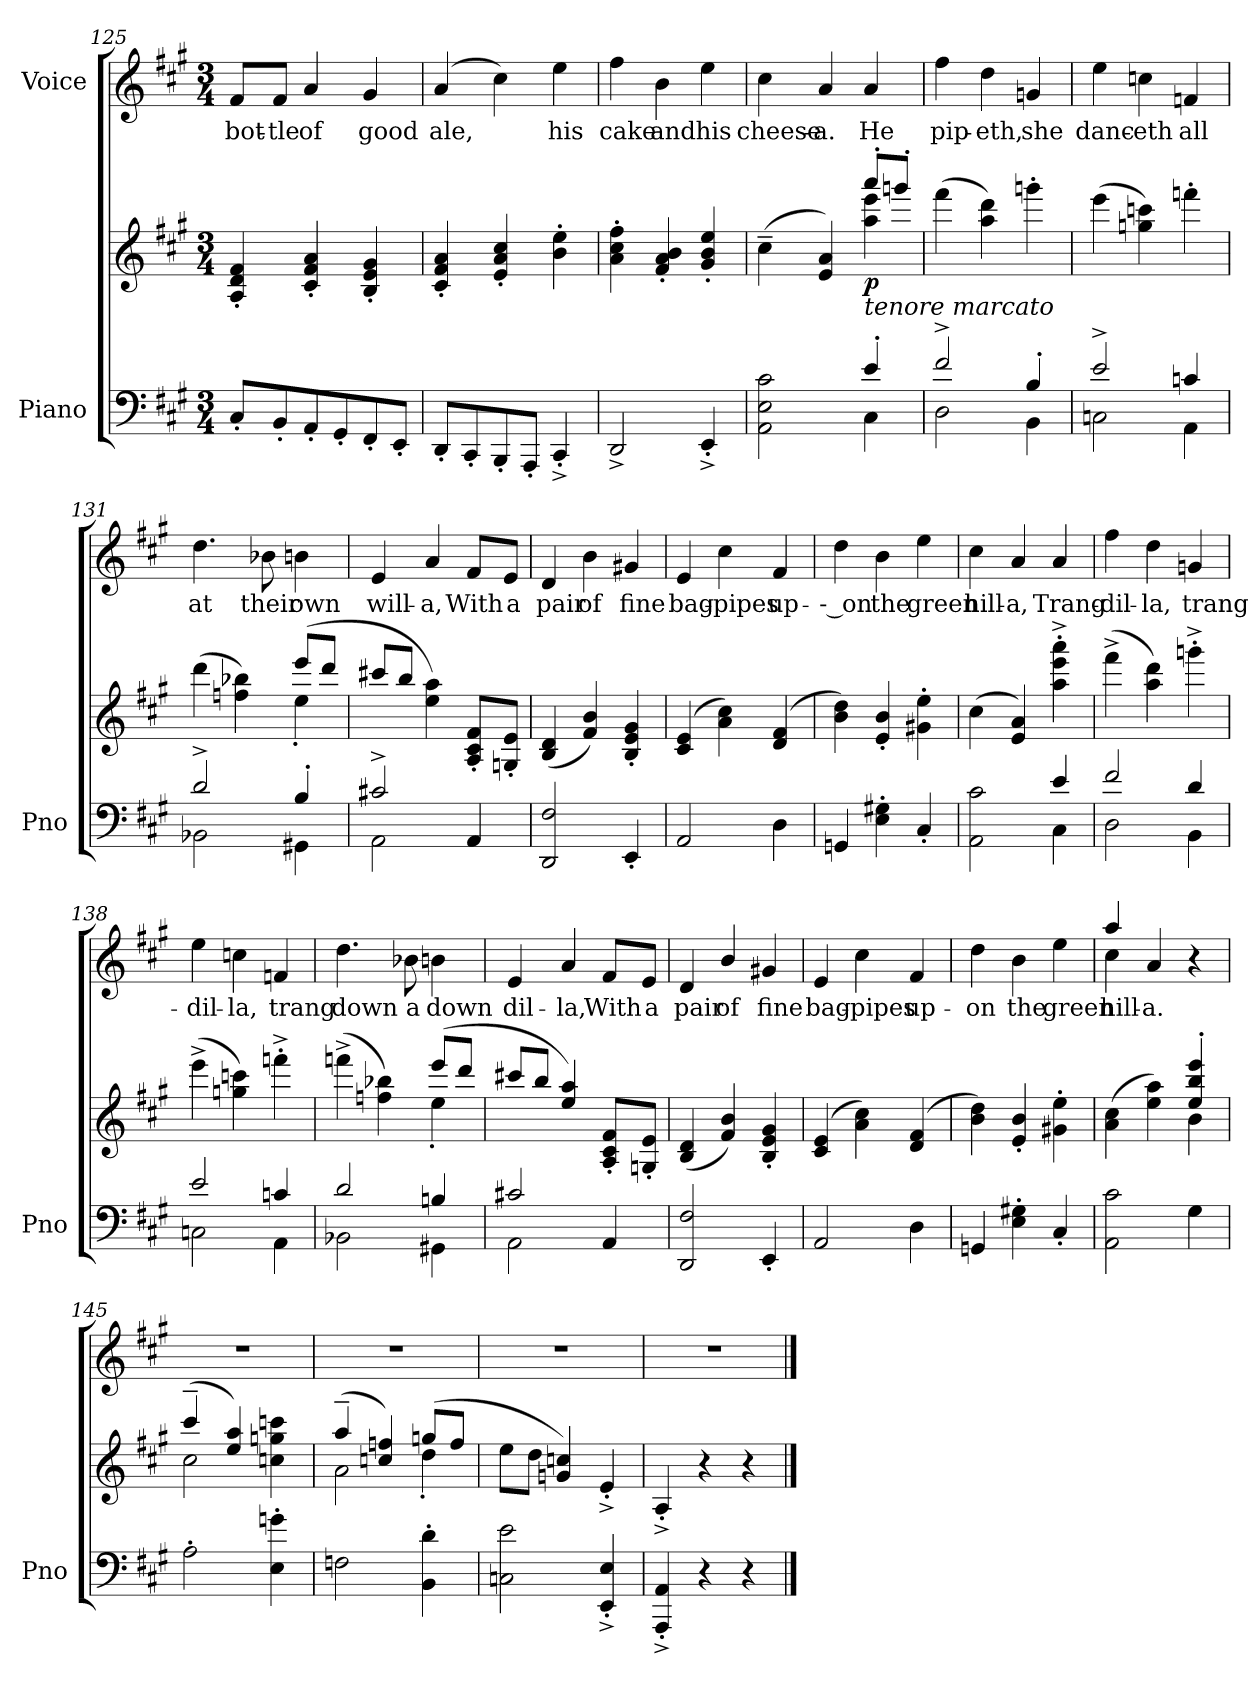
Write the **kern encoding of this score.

**kern	**kern	**dynam	**kern	**text
*part2	*part2	*part2	*part1	*part1
*staff3	*staff2	*staff2/3	*staff1	*staff1
*I"Piano	*	*	*I"Voice	*
*I'Pno	*	*	*	*
*clefF4	*clefG2	*	*clefG2	*
*k[f#c#g#]	*k[f#c#g#]	*	*k[f#c#g#]	*
*M3/4	*M3/4	*	*M3/4	*
=125	=125	=125	=125	=125
8C#'/L	4A/' 4d/' 4f#/'	.	8f#/L	bot-
8BB'/	.	.	8f#/J	-tle
8AA'/	4c#/' 4f#/' 4a/'	.	4a/	of
8GG#'/	.	.	.	.
8FF#'/	4B/' 4e/' 4g#/'	.	4g#/	good
8EE'/J	.	.	.	.
=126	=126	=126	=126	=126
8DD'/L	4c#/' 4f#/' 4a/'	.	(4a/	ale,
8CC#'/	.	.	.	.
8BBB'/	4e/' 4a/' 4cc#/'	.	4cc#\)	.
8AAA'/J	.	.	.	.
4CC#'^>/	4b\' 4ee\'	.	4ee\	his
=127	=127	=127	=127	=127
2DD^>/	4a\' 4cc#\' 4ff#\'	.	4ff#\	cake
.	4f#/' 4a/' 4b/'	.	4b\	and
4EE'^>/	4g#/' 4b/' 4ee/'	.	4ee\	his
=128	=128	=128	=128	=128
*^	*^	*	*	*
2AA\ 2E\ 2c#\	2ryy	(4cc#~\	2ryy	.	4cc#\	cheese-
.	.	4e/ 4a/)	.	.	4a/	-a.
!LO:TX:i:t=tenore marcato	!	!	!	!	!	!
!	!	!	!	!LO:DY:b	!	!
4e'/	4C#\	8aaa'/L	4aa\ 4eee\	p	4a/	He
.	.	8gggn'/J	.	.	.	.
*	*	*v	*v	*	*	*
=129	=129	=129	=129	=129	=129
2f#^/	2D\	(4fff#\	.	4ff#\	pip-
.	.	4aa\ 4ddd\)	.	4dd\	-eth,
4B'/	4BB\	4gggn'\	.	4gn/	she
=130	=130	=130	=130	=130	=130
2e^/	2Cn\	(4eee\	.	4ee\	danc-
.	.	4ggn\ 4cccn\)	.	4ccn\	-eth
4cn/	4AA\	4fffn'\	.	4fn/	all
=131	=131	=131	=131	=131	=131
*	*	*^	*	*	*
2d^/	2BB-X\	(4ddd\	2ryy	.	4.dd\	at
.	.	4ffn\ 4bb-X\)	.	.	.	.
.	.	.	.	.	8b-X\	their
4B'/	4GG#X\	(8eee/L	4ee'\	.	4bn\	own
.	.	8ddd/J	.	.	.	.
*	*	*v	*v	*	*	*
=132	=132	=132	=132	=132	=132
2c#X^/	2AA\	8ccc#X/L	.	4e/	will-
.	.	8bb/J	.	.	.
.	.	4ee\ 4aa\)	.	4a/	-a,
4AA/	4ryy	8A/'> 8c#/'> 8f#/'>L	.	8f#/L	With
.	.	8Gn/'> 8e/'>J	.	8e/J	a
*v	*v	*	*	*	*
=133	=133	=133	=133	=133
2DD/ 2F#/	(>4B/ 4d/	.	4d/	pair
.	4f#/ 4b/)	.	4b\	of
4EE'/	4B/' 4e/' 4g#/'	.	4g#X/	fine
=134	=134	=134	=134	=134
2AA/	(4c#/ 4e/	.	4e/	bag-
.	4a\ 4cc#\)	.	4cc#\	-pipes
4D\	(>4d/ 4f#/	.	4f#/	up-
=135	=135	=135	=135	=135
4GGn/	4b\ 4dd\)	.	4dd\	-- on
4E\' 4G#X\'	4e/' 4b/'	.	4b\	the
4C#'/	4g#X\' 4ee\'	.	4ee\	green
=136	=136	=136	=136	=136
*^	*	*	*	*
2AA\ 2c#\	2ryy	(4cc#\	.	4cc#\	hill-
.	.	4e/ 4a/)	.	4a/	-a,
!	!	!	!LO:DY:b	!	!
!	!	!	!LO:DY:n=1:b	!	!
4e/	4C#\	4aa\'^ 4eee\'^ 4aaa\'^	f other-dynamics	4a/	Trang-
=137	=137	=137	=137	=137	=137
2f#/	2D\	(4fff#^\	.	4ff#\	-dil-
.	.	4aa\ 4ddd\)	.	4dd\	-la,
4d/	4BB\	4gggn'^\	.	4gn/	trang-
=138	=138	=138	=138	=138	=138
2e/	2Cn\	(4eee^\	.	4ee\	-dil-
.	.	4ggn\ 4cccn\)	.	4ccn\	-la,
4cn/	4AA\	4fffn'^\	.	4fn/	trang
=139	=139	=139	=139	=139	=139
*	*	*^	*	*	*
2d/	2BB-X\	(4fffnj^\	2ryy	.	4.dd\	down
.	.	4ffn\ 4bb-X\)	.	.	.	.
.	.	.	.	.	8b-X\	a
4Bn/	4GG#X\	(8eee/L	4ee'\	.	4bn\	down
.	.	8ddd/J	.	.	.	.
*	*	*v	*v	*	*	*
=140	=140	=140	=140	=140	=140
2c#X/	2AA\	8ccc#X/L	.	4e/	dil-
.	.	8bb/J	.	.	.
.	.	4ee/ 4aa/)	.	4a/	-la,
4AA/	4ryy	8A/'> 8c#/'> 8f#/'>L	.	8f#/L	With
.	.	8Gn/'> 8e/'>J	.	8e/J	a
*v	*v	*	*	*	*
=141	=141	=141	=141	=141
2DD/ 2F#/	(>4B/ 4d/	.	4d/	pair
.	4f#/ 4b/)	.	4b/	of
4EE'/	4B/' 4e/' 4g#/'	.	4g#X/	fine
=142	=142	=142	=142	=142
2AA/	(4c#/ 4e/	.	4e/	bag-
.	4a\ 4cc#\)	.	4cc#\	-pipes
4D\	(>4d/ 4f#/	.	4f#/	up-
=143	=143	=143	=143	=143
4GGn/	4b\ 4dd\)	.	4dd\	-on
4E\' 4G#X\'	4e/' 4b/'	.	4b\	the
4C#'/	4g#X\' 4ee\'	.	4ee\	green
=144	=144	=144	=144	=144
*	*^	*	*^	*
2AA\ 2c#\	(4a\ 4cc#\	2ryy	.	4cc#\	4aa/	hill-
.	4ee\ 4aa\)	.	.	4a/	2ryy	-a.
4G#\	4ee/' 4bb/' 4eee/'	4b\	.	4r	.	.
*	*	*	*	*v	*v	*
=145	=145	=145	=145	=145	=145
2A'<\	(4ccc#~/	2cc#\	.	2.r	.
.	4ee/ 4aa/)	.	.	.	.
4E\' 4gn\'	4ccn\ 4ggn\ 4cccn\	4ryy	.	.	.
=146	=146	=146	=146	=146	=146
2Fn\	(4aa~/	2a\	.	2.r	.
.	4ccn/ 4ffn/)	.	.	.	.
4BB\' 4d\'	(8ggn/L	4dd'\	.	.	.
.	8ff/J	.	.	.	.
*	*v	*v	*	*	*
=147	=147	=147	=147	=147
2Cn\ 2e\	8ee\L	.	2.r	.
.	8dd\J	.	.	.
.	4gn/ 4ccn/)	.	.	.
4EE/'^ 4E/'^	4e'^>/	.	.	.
=148	=148	=148	=148	=148
4AAA/'^ 4AA/'^	4A'^>/	.	2.r	.
4r	4r	.	.	.
4r	4r	.	.	.
==	==	==	==	==
*-	*-	*-	*-	*-
